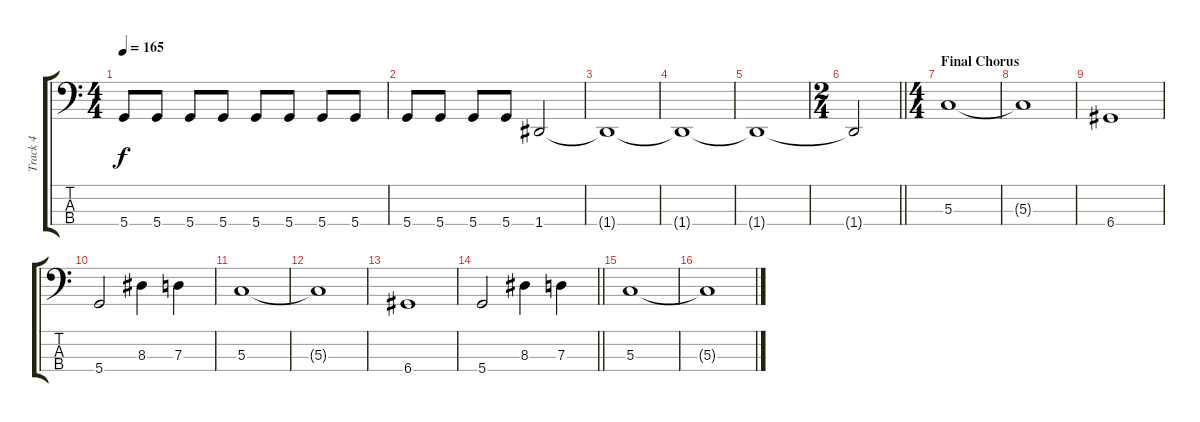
\track ("Track 4" "Track 4") {instrument electricbassfinger}
\staff {score tabs}
\tuning (F2 C2 G1 D1) {hide}
\ts (4 4)
\tempo 165
\clef f4
\ks c
5.4.8{dy f} 5.4.8 5.4.8 5.4.8 5.4.8 5.4.8 5.4.8 5.4.8 |
5.4.8 5.4.8 5.4.8 5.4.8 1.4.2 |
1.4{t}.1 |
1.4{t}.1 |
1.4{t}.1 |
\ts (2 4)
\barLineRight lightlight
1.4{t}.2 |
\ts (4 4)
\section ("" "Final Chorus")
5.3.1 |
5.3{t}.1 |
6.4.1 |
5.4.2 8.3.4 7.3.4 |
5.3.1 |
5.3{t}.1 |
6.4.1 |
\barLineRight lightlight
5.4.2 8.3.4 7.3.4 |
5.3.1 |
5.3{t}.1
